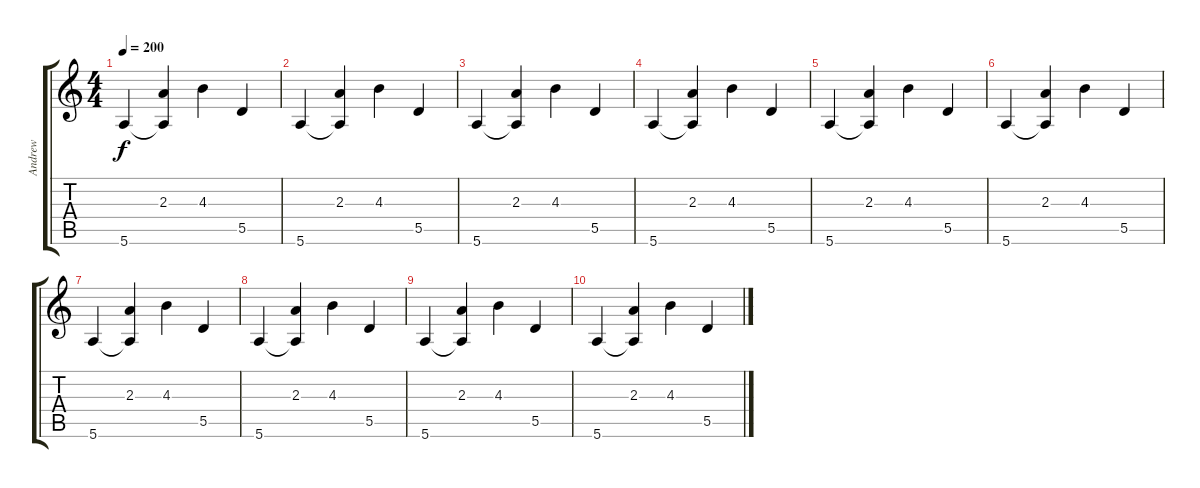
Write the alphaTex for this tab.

\track ("Andrew" "Andrew") {instrument electricbassfinger}
\staff {score tabs}
\tuning (E4 B3 G3 D3 A2 E2) {hide}
\ts (4 4)
\tempo 200
\clef g2
\ks c
5.6.4{dy f} (2.3 5.6{t}).4 4.3.4 5.5.4 |
5.6.4 (2.3 5.6{t}).4 4.3.4 5.5.4 |
5.6.4 (2.3 5.6{t}).4 4.3.4 5.5.4 |
5.6.4 (2.3 5.6{t}).4 4.3.4 5.5.4 |
5.6.4 (2.3 5.6{t}).4 4.3.4 5.5.4 |
5.6.4 (2.3 5.6{t}).4 4.3.4 5.5.4 |
5.6.4 (2.3 5.6{t}).4 4.3.4 5.5.4 |
5.6.4 (2.3 5.6{t}).4 4.3.4 5.5.4 |
5.6.4 (2.3 5.6{t}).4 4.3.4 5.5.4 |
5.6.4 (2.3 5.6{t}).4 4.3.4 5.5.4
